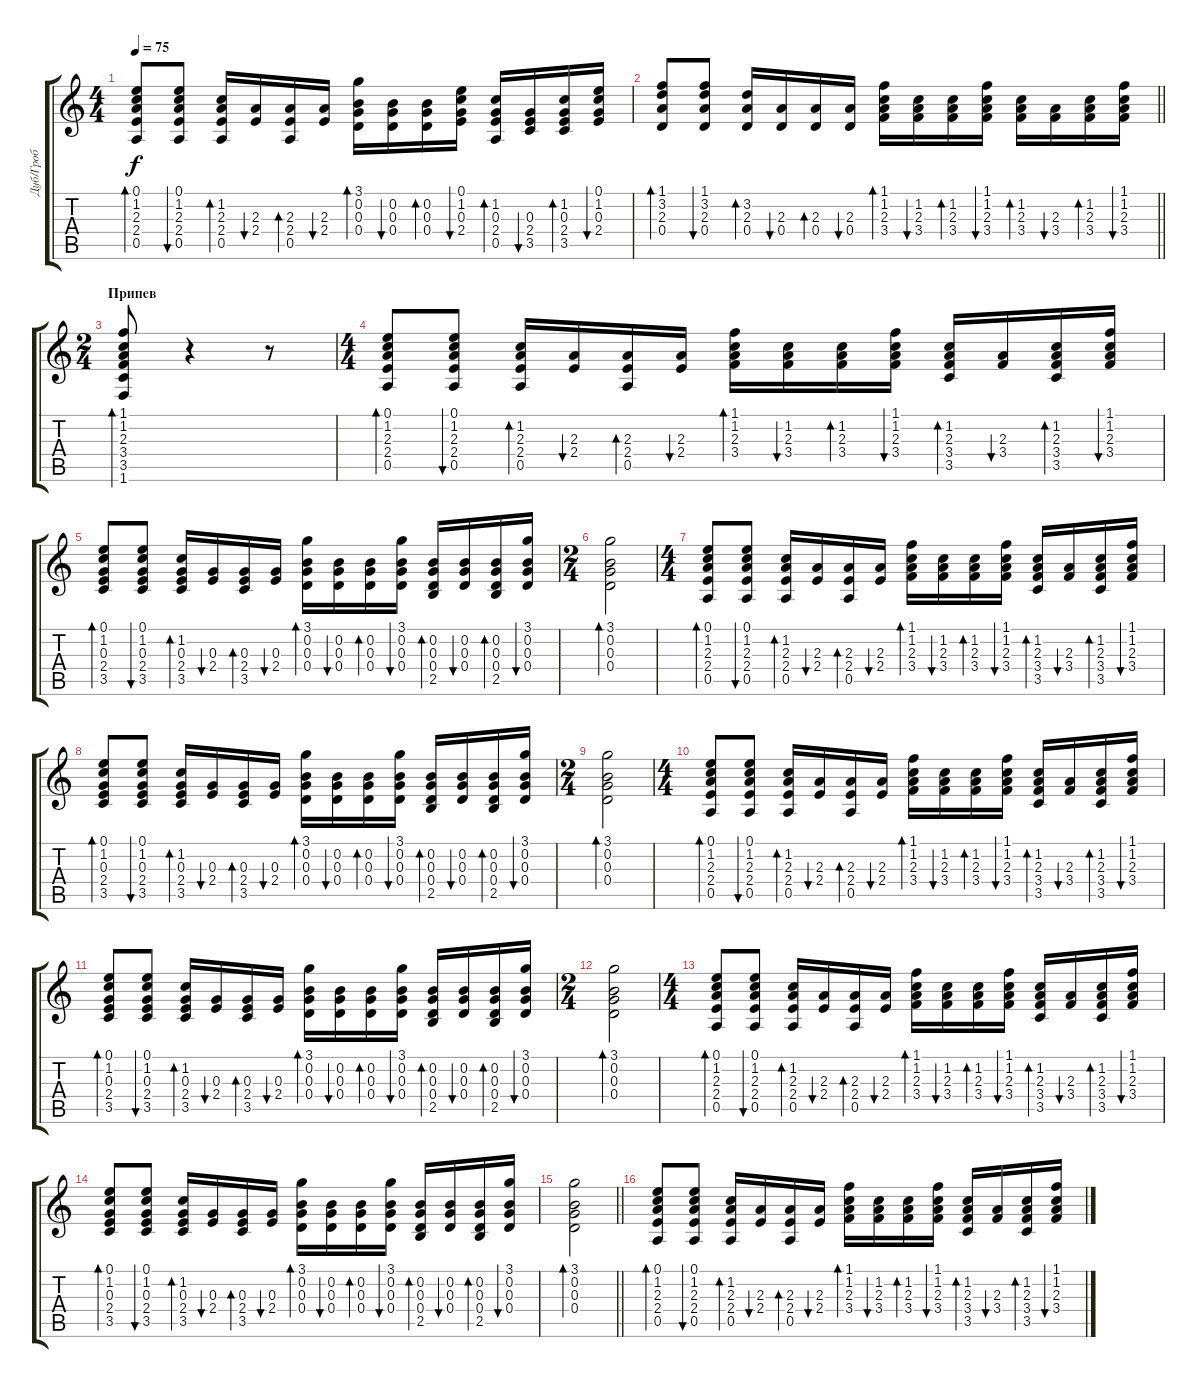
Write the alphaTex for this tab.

\track ("Дуб/Гроб" "Дуб/Гроб") {instrument acousticguitarsteel}
\staff {score tabs}
\tuning (E4 B3 G3 D3 A2 E2) {hide}
\ts (4 4)
\tempo 75
\clef g2
\ks c
(0.1 1.2 2.3 2.4 0.5).8{bd 60 dy f} (0.1 1.2 2.3 2.4 0.5).8{bu 60} (1.2 2.3 2.4 0.5).16{bd 60} (2.3 2.4).16{bu 60} (2.3 2.4 0.5).16{bd 60} (2.3 2.4).16{bu 60} (3.1 0.2 0.3 0.4).16{bd 60} (0.2 0.3 0.4).16{bu 60} (0.2 0.3 0.4).16{bd 60} (0.1 1.2 0.3 2.4).16{bu 60} (1.2 0.3 2.4 0.5).16{bd 60} (0.3 2.4 3.5).16{bu 60} (1.2 0.3 2.4 3.5).16{bd 60} (0.1 1.2 0.3 2.4).16{bu 60} |
\barLineRight lightlight
(1.1 3.2 2.3 0.4).8{bd 60} (1.1 3.2 2.3 0.4).8{bu 60} (3.2 2.3 0.4).16{bd 60} (2.3 0.4).16{bu 60} (2.3 0.4).16{bd 60} (2.3 0.4).16{bu 60} (1.1 1.2 2.3 3.4).16{bd 60} (1.2 2.3 3.4).16{bu 60} (1.2 2.3 3.4).16{bd 60} (1.1 1.2 2.3 3.4).16{bu 60} (1.2 2.3 3.4).16{bd 60} (2.3 3.4).16{bu 60} (1.2 2.3 3.4).16{bd 60} (1.1 1.2 2.3 3.4).16{bu 60} |
\ts (2 4)
\section ("" "Припев")
(1.1 1.2 2.3 3.4 3.5 1.6).8{bd 60} r.4 r.8 |
\ts (4 4)
(0.1 1.2 2.3 2.4 0.5).8{bd 60} (0.1 1.2 2.3 2.4 0.5).8{bu 60} (1.2 2.3 2.4 0.5).16{bd 60} (2.3 2.4).16{bu 60} (2.3 2.4 0.5).16{bd 60} (2.3 2.4).16{bu 60} (1.1 1.2 2.3 3.4).16{bd 60} (1.2 2.3 3.4).16{bu 60} (1.2 2.3 3.4).16{bd 60} (1.1 1.2 2.3 3.4).16{bu 60} (1.2 2.3 3.4 3.5).16{bd 60} (2.3 3.4).16{bu 60} (1.2 2.3 3.4 3.5).16{bd 60} (1.1 1.2 2.3 3.4).16{bu 60} |
(0.1 1.2 0.3 2.4 3.5).8{bd 60} (0.1 1.2 0.3 2.4 3.5).8{bu 60} (1.2 0.3 2.4 3.5).16{bd 60} (0.3 2.4).16{bu 60} (0.3 2.4 3.5).16{bd 60} (0.3 2.4).16{bu 60} (3.1 0.2 0.3 0.4).16{bd 60} (0.2 0.3 0.4).16{bu 60} (0.2 0.3 0.4).16{bd 60} (3.1 0.2 0.3 0.4).16{bu 60} (0.2 0.3 0.4 2.5).16{bd 60} (0.2 0.3 0.4).16{bu 60} (0.2 0.3 0.4 2.5).16{bd 60} (3.1 0.2 0.3 0.4).16{bu 60} |
\ts (2 4)
(3.1 0.2 0.3 0.4).2{bd 60} |
\ts (4 4)
(0.1 1.2 2.3 2.4 0.5).8{bd 60} (0.1 1.2 2.3 2.4 0.5).8{bu 60} (1.2 2.3 2.4 0.5).16{bd 60} (2.3 2.4).16{bu 60} (2.3 2.4 0.5).16{bd 60} (2.3 2.4).16{bu 60} (1.1 1.2 2.3 3.4).16{bd 60} (1.2 2.3 3.4).16{bu 60} (1.2 2.3 3.4).16{bd 60} (1.1 1.2 2.3 3.4).16{bu 60} (1.2 2.3 3.4 3.5).16{bd 60} (2.3 3.4).16{bu 60} (1.2 2.3 3.4 3.5).16{bd 60} (1.1 1.2 2.3 3.4).16{bu 60} |
(0.1 1.2 0.3 2.4 3.5).8{bd 60} (0.1 1.2 0.3 2.4 3.5).8{bu 60} (1.2 0.3 2.4 3.5).16{bd 60} (0.3 2.4).16{bu 60} (0.3 2.4 3.5).16{bd 60} (0.3 2.4).16{bu 60} (3.1 0.2 0.3 0.4).16{bd 60} (0.2 0.3 0.4).16{bu 60} (0.2 0.3 0.4).16{bd 60} (3.1 0.2 0.3 0.4).16{bu 60} (0.2 0.3 0.4 2.5).16{bd 60} (0.2 0.3 0.4).16{bu 60} (0.2 0.3 0.4 2.5).16{bd 60} (3.1 0.2 0.3 0.4).16{bu 60} |
\ts (2 4)
(3.1 0.2 0.3 0.4).2{bd 60} |
\ts (4 4)
(0.1 1.2 2.3 2.4 0.5).8{bd 60} (0.1 1.2 2.3 2.4 0.5).8{bu 60} (1.2 2.3 2.4 0.5).16{bd 60} (2.3 2.4).16{bu 60} (2.3 2.4 0.5).16{bd 60} (2.3 2.4).16{bu 60} (1.1 1.2 2.3 3.4).16{bd 60} (1.2 2.3 3.4).16{bu 60} (1.2 2.3 3.4).16{bd 60} (1.1 1.2 2.3 3.4).16{bu 60} (1.2 2.3 3.4 3.5).16{bd 60} (2.3 3.4).16{bu 60} (1.2 2.3 3.4 3.5).16{bd 60} (1.1 1.2 2.3 3.4).16{bu 60} |
(0.1 1.2 0.3 2.4 3.5).8{bd 60} (0.1 1.2 0.3 2.4 3.5).8{bu 60} (1.2 0.3 2.4 3.5).16{bd 60} (0.3 2.4).16{bu 60} (0.3 2.4 3.5).16{bd 60} (0.3 2.4).16{bu 60} (3.1 0.2 0.3 0.4).16{bd 60} (0.2 0.3 0.4).16{bu 60} (0.2 0.3 0.4).16{bd 60} (3.1 0.2 0.3 0.4).16{bu 60} (0.2 0.3 0.4 2.5).16{bd 60} (0.2 0.3 0.4).16{bu 60} (0.2 0.3 0.4 2.5).16{bd 60} (3.1 0.2 0.3 0.4).16{bu 60} |
\ts (2 4)
(3.1 0.2 0.3 0.4).2{bd 60} |
\ts (4 4)
(0.1 1.2 2.3 2.4 0.5).8{bd 60} (0.1 1.2 2.3 2.4 0.5).8{bu 60} (1.2 2.3 2.4 0.5).16{bd 60} (2.3 2.4).16{bu 60} (2.3 2.4 0.5).16{bd 60} (2.3 2.4).16{bu 60} (1.1 1.2 2.3 3.4).16{bd 60} (1.2 2.3 3.4).16{bu 60} (1.2 2.3 3.4).16{bd 60} (1.1 1.2 2.3 3.4).16{bu 60} (1.2 2.3 3.4 3.5).16{bd 60} (2.3 3.4).16{bu 60} (1.2 2.3 3.4 3.5).16{bd 60} (1.1 1.2 2.3 3.4).16{bu 60} |
(0.1 1.2 0.3 2.4 3.5).8{bd 60} (0.1 1.2 0.3 2.4 3.5).8{bu 60} (1.2 0.3 2.4 3.5).16{bd 60} (0.3 2.4).16{bu 60} (0.3 2.4 3.5).16{bd 60} (0.3 2.4).16{bu 60} (3.1 0.2 0.3 0.4).16{bd 60} (0.2 0.3 0.4).16{bu 60} (0.2 0.3 0.4).16{bd 60} (3.1 0.2 0.3 0.4).16{bu 60} (0.2 0.3 0.4 2.5).16{bd 60} (0.2 0.3 0.4).16{bu 60} (0.2 0.3 0.4 2.5).16{bd 60} (3.1 0.2 0.3 0.4).16{bu 60} |
\barLineRight lightlight
(3.1 0.2 0.3 0.4).2{bd 60} |
(0.1 1.2 2.3 2.4 0.5).8{bd 60} (0.1 1.2 2.3 2.4 0.5).8{bu 60} (1.2 2.3 2.4 0.5).16{bd 60} (2.3 2.4).16{bu 60} (2.3 2.4 0.5).16{bd 60} (2.3 2.4).16{bu 60} (1.1 1.2 2.3 3.4).16{bd 60} (1.2 2.3 3.4).16{bu 60} (1.2 2.3 3.4).16{bd 60} (1.1 1.2 2.3 3.4).16{bu 60} (1.2 2.3 3.4 3.5).16{bd 60} (2.3 3.4).16{bu 60} (1.2 2.3 3.4 3.5).16{bd 60} (1.1 1.2 2.3 3.4).16{bu 60}
